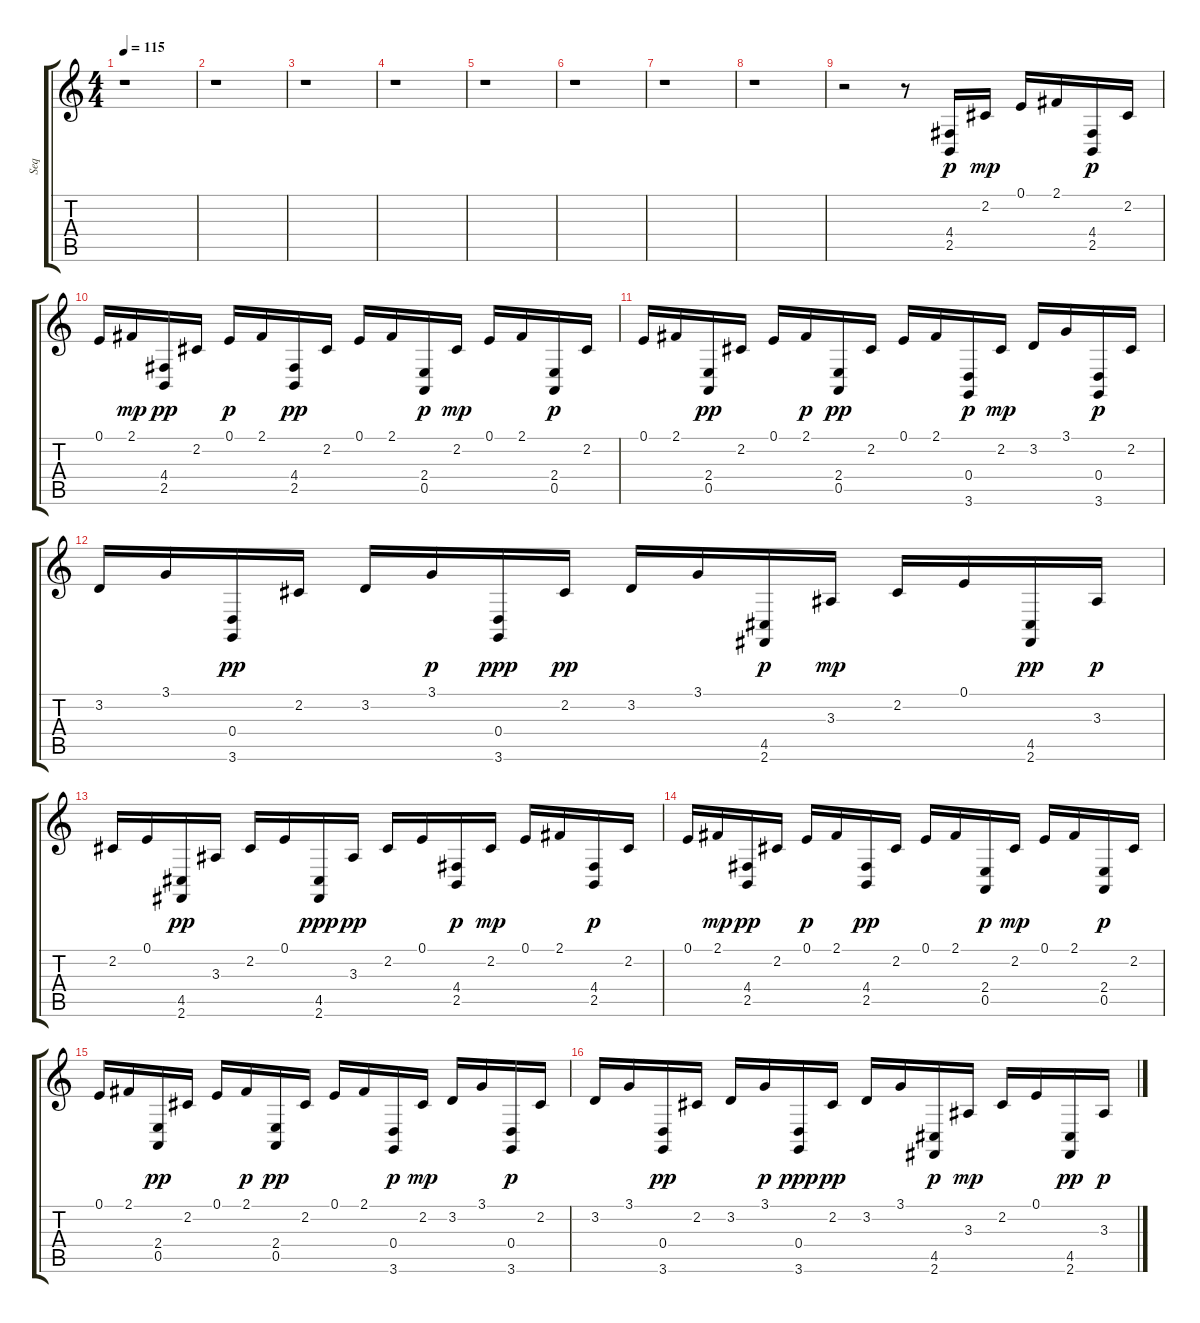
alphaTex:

\track ("Seq" "Seq") {instrument pizzicatostrings}
\staff {score tabs}
\tuning (E4 B3 G3 D3 A2 E2) {hide}
\ts (4 4)
\tempo 115
\clef g2
\ks c
r.1{dy p instrument pizzicatostrings} |
r.1 |
r.1 |
r.1 |
r.1 |
r.1 |
r.1 |
r.1 |
r.2 r.8 (4.4 2.5).16 2.2.16{dy mp} 0.1.16 2.1.16 (4.4 2.5).16{dy p} 2.2.16 |
0.1.16 2.1.16{dy mp} (4.4 2.5).16{dy pp} 2.2.16 0.1.16{dy p} 2.1.16 (4.4 2.5).16{dy pp} 2.2.16 0.1.16 2.1.16 (2.4 0.5).16{dy p} 2.2.16{dy mp} 0.1.16 2.1.16 (2.4 0.5).16{dy p} 2.2.16 |
0.1.16 2.1.16 (2.4 0.5).16{dy pp} 2.2.16 0.1.16 2.1.16{dy p} (2.4 0.5).16{dy pp} 2.2.16 0.1.16 2.1.16 (0.4 3.6).16{dy p} 2.2.16{dy mp} 3.2.16 3.1.16 (0.4 3.6).16{dy p} 2.2.16 |
3.2.16 3.1.16 (0.4 3.6).16{dy pp} 2.2.16 3.2.16 3.1.16{dy p} (0.4 3.6).16{dy ppp} 2.2.16{dy pp} 3.2.16 3.1.16 (4.5 2.6).16{dy p} 3.3.16{dy mp} 2.2.16 0.1.16 (4.5 2.6).16{dy pp} 3.3.16{dy p} |
2.2.16 0.1.16 (4.5 2.6).16{dy pp} 3.3.16 2.2.16 0.1.16 (4.5 2.6).16{dy ppp} 3.3.16{dy pp} 2.2.16 0.1.16 (4.4 2.5).16{dy p} 2.2.16{dy mp} 0.1.16 2.1.16 (4.4 2.5).16{dy p} 2.2.16 |
0.1.16 2.1.16{dy mp} (4.4 2.5).16{dy pp} 2.2.16 0.1.16{dy p} 2.1.16 (4.4 2.5).16{dy pp} 2.2.16 0.1.16 2.1.16 (2.4 0.5).16{dy p} 2.2.16{dy mp} 0.1.16 2.1.16 (2.4 0.5).16{dy p} 2.2.16 |
0.1.16 2.1.16 (2.4 0.5).16{dy pp} 2.2.16 0.1.16 2.1.16{dy p} (2.4 0.5).16{dy pp} 2.2.16 0.1.16 2.1.16 (0.4 3.6).16{dy p} 2.2.16{dy mp} 3.2.16 3.1.16 (0.4 3.6).16{dy p} 2.2.16 |
3.2.16 3.1.16 (0.4 3.6).16{dy pp} 2.2.16 3.2.16 3.1.16{dy p} (0.4 3.6).16{dy ppp} 2.2.16{dy pp} 3.2.16 3.1.16 (4.5 2.6).16{dy p} 3.3.16{dy mp} 2.2.16 0.1.16 (4.5 2.6).16{dy pp} 3.3.16{dy p}
